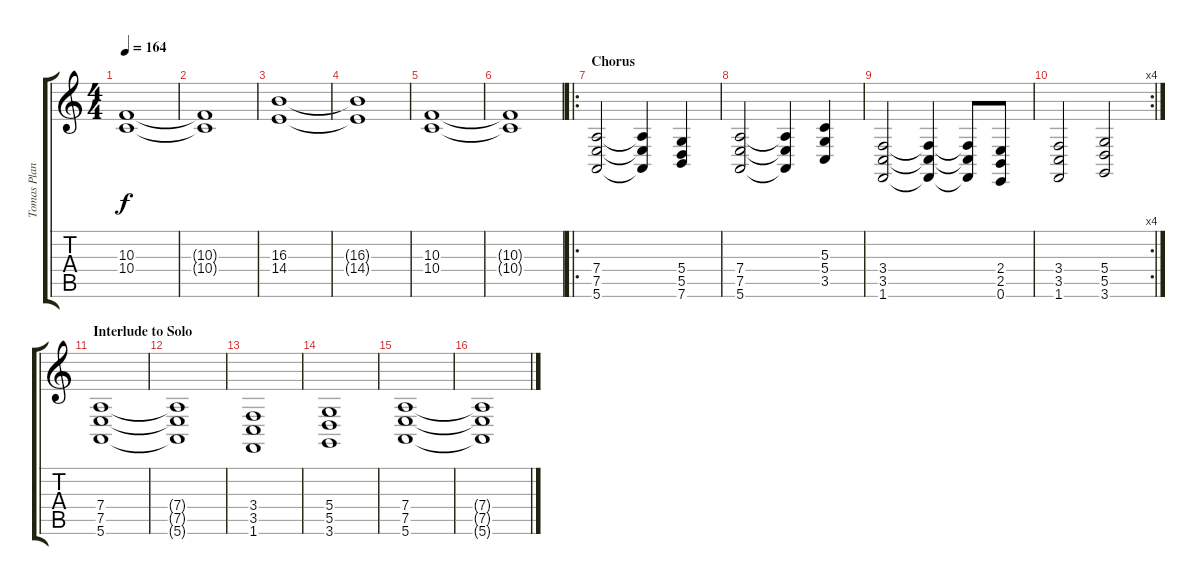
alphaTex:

\track ("Tomas Planman - Keyboard" "Tomas Plan") {instrument lead1square}
\staff {score tabs}
\tuning (E4 B3 G3 D3 A2 E2) {hide}
\ts (4 4)
\tempo 164
\clef g2
\ks c
(10.3 10.4).1{dy f} |
(10.3{t} 10.4{t}).1 |
(16.3 14.4).1 |
(16.3{t} 14.4{t}).1 |
(10.3 10.4).1 |
(10.3{t} 10.4{t}).1 |
\ro
\section ("" "Chorus")
(7.4 7.5 5.6).2{volume 15 instrument choiraahs} (7.4{t} 7.5{t} 5.6{t}).4 (5.4 5.5 7.6).4 |
(7.4 7.5 5.6).2 (7.4{t} 7.5{t} 5.6{t}).4 (5.3 5.4 3.5).4 |
(3.4 3.5 1.6).2 (3.4{t} 3.5{t} 1.6{t}).4 (3.4{t} 3.5{t} 1.6{t}).8 (2.4 2.5 0.6).8 |
\rc 4
(3.4 3.5 1.6).2 (5.4 5.5 3.6).2 |
\section ("" "Interlude to Solo")
(7.4 7.5 5.6).1 |
(7.4{t} 7.5{t} 5.6{t}).1 |
(3.4 3.5 1.6).1 |
(5.4 5.5 3.6).1 |
(7.4 7.5 5.6).1 |
(7.4{t} 7.5{t} 5.6{t}).1
